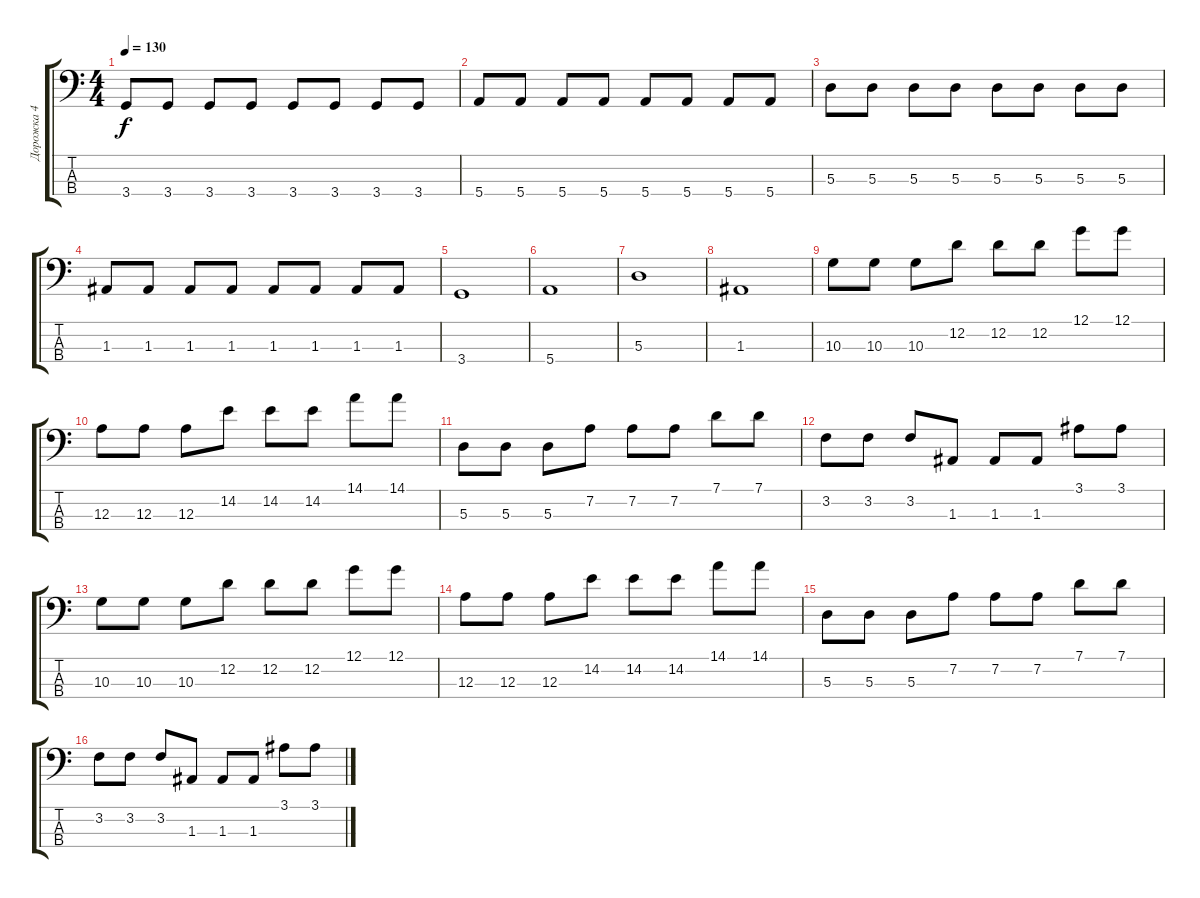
\track ("Дорожка 4" "Дорожка 4") {instrument electricbassfinger}
\staff {score tabs}
\tuning (G2 D2 A1 E1) {hide}
\ts (4 4)
\tempo 130
\clef f4
\ks c
3.4.8{dy f} 3.4.8 3.4.8 3.4.8 3.4.8 3.4.8 3.4.8 3.4.8 |
5.4.8 5.4.8 5.4.8 5.4.8 5.4.8 5.4.8 5.4.8 5.4.8 |
5.3.8 5.3.8 5.3.8 5.3.8 5.3.8 5.3.8 5.3.8 5.3.8 |
1.3.8 1.3.8 1.3.8 1.3.8 1.3.8 1.3.8 1.3.8 1.3.8 |
3.4.1 |
5.4.1 |
5.3.1 |
1.3.1 |
10.3.8 10.3.8 10.3.8 12.2.8 12.2.8 12.2.8 12.1.8 12.1.8 |
12.3.8 12.3.8 12.3.8 14.2.8 14.2.8 14.2.8 14.1.8 14.1.8 |
5.3.8 5.3.8 5.3.8 7.2.8 7.2.8 7.2.8 7.1.8 7.1.8 |
3.2.8 3.2.8 3.2.8 1.3.8 1.3.8 1.3.8 3.1.8 3.1.8 |
10.3.8 10.3.8 10.3.8 12.2.8 12.2.8 12.2.8 12.1.8 12.1.8 |
12.3.8 12.3.8 12.3.8 14.2.8 14.2.8 14.2.8 14.1.8 14.1.8 |
5.3.8 5.3.8 5.3.8 7.2.8 7.2.8 7.2.8 7.1.8 7.1.8 |
3.2.8 3.2.8 3.2.8 1.3.8 1.3.8 1.3.8 3.1.8 3.1.8
